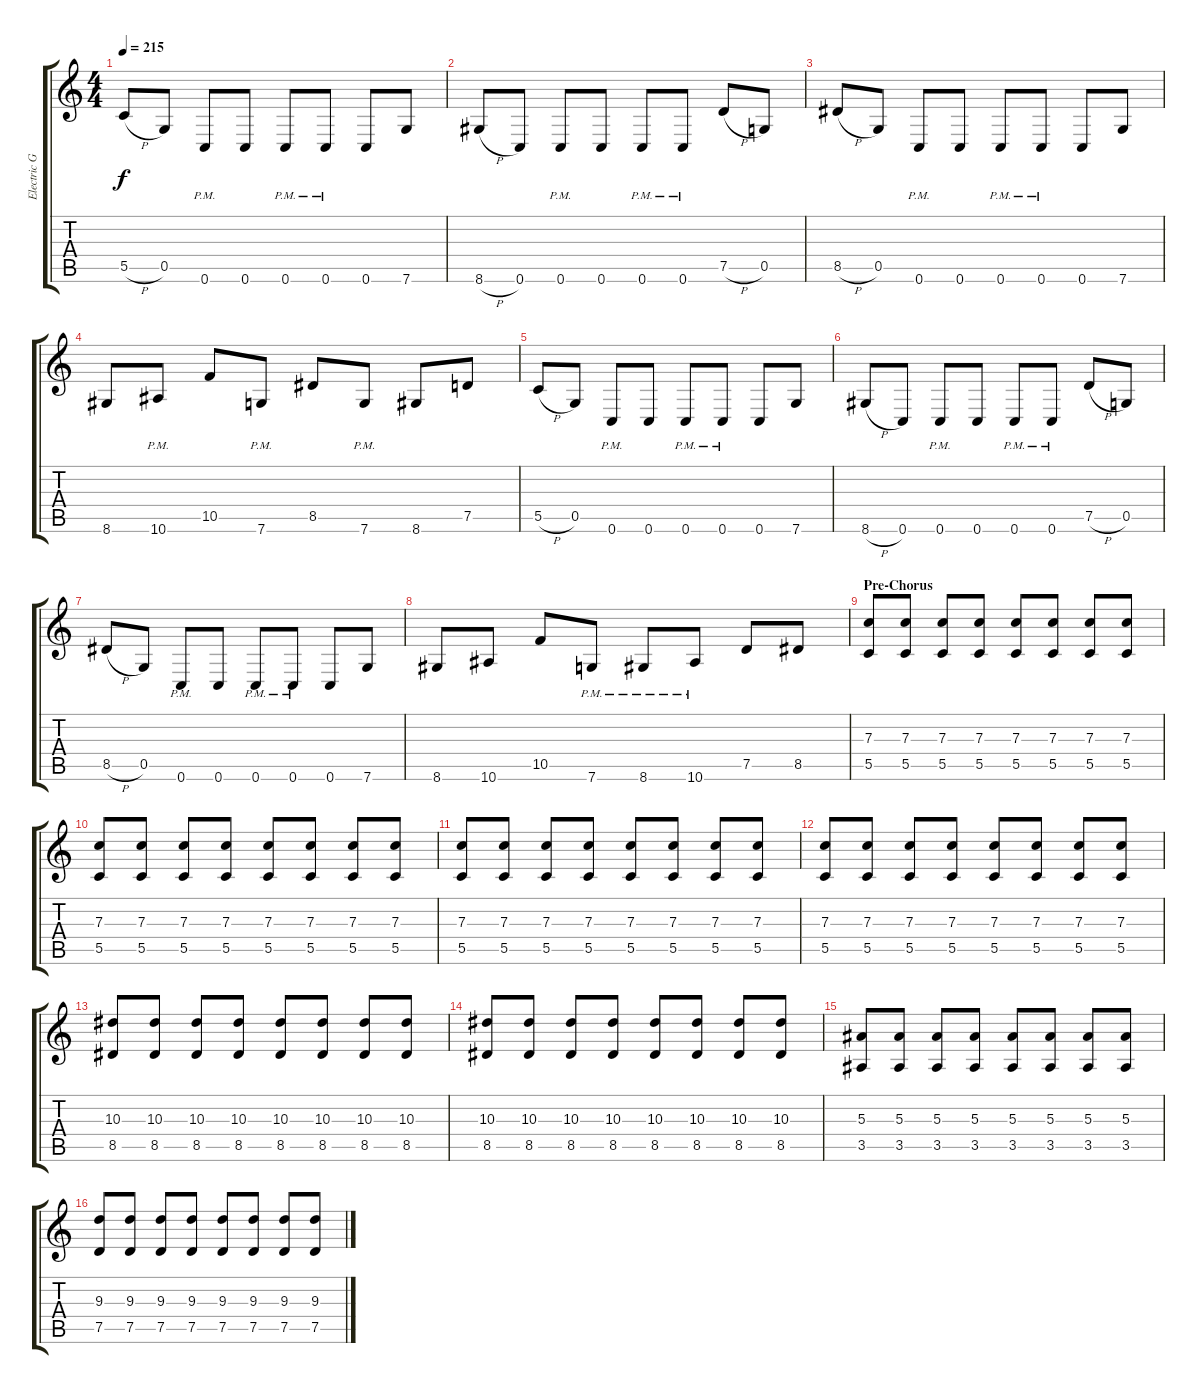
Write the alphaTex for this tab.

\track ("Electric Guitar" "Electric G") {instrument distortionguitar}
\staff {score tabs}
\tuning (D4 A3 F3 C3 G2 C2) {hide}
\ts (4 4)
\tempo 215
\clef g2
\ks c
5.5{h}.8{dy f} 0.5.8 0.6{pm}.8 0.6.8 0.6{pm}.8 0.6{pm}.8 0.6.8 7.6.8 |
8.6{h}.8 0.6.8 0.6{pm}.8 0.6.8 0.6{pm}.8 0.6{pm}.8 7.5{h}.8 0.5.8 |
8.5{h}.8 0.5.8 0.6{pm}.8 0.6.8 0.6{pm}.8 0.6{pm}.8 0.6.8 7.6.8 |
8.6.8 10.6{pm}.8 10.5.8 7.6{pm}.8 8.5.8 7.6{pm}.8 8.6.8 7.5.8 |
5.5{h}.8 0.5.8 0.6{pm}.8 0.6.8 0.6{pm}.8 0.6{pm}.8 0.6.8 7.6.8 |
8.6{h}.8 0.6.8 0.6{pm}.8 0.6.8 0.6{pm}.8 0.6{pm}.8 7.5{h}.8 0.5.8 |
8.5{h}.8 0.5.8 0.6{pm}.8 0.6.8 0.6{pm}.8 0.6{pm}.8 0.6.8 7.6.8 |
8.6.8 10.6.8 10.5.8 7.6{pm}.8 8.6{pm}.8 10.6{pm}.8 7.5.8 8.5.8 |
\section ("" "Pre-Chorus")
(7.3 5.5).8 (7.3 5.5).8 (7.3 5.5).8 (7.3 5.5).8 (7.3 5.5).8 (7.3 5.5).8 (7.3 5.5).8 (7.3 5.5).8 |
(7.3 5.5).8 (7.3 5.5).8 (7.3 5.5).8 (7.3 5.5).8 (7.3 5.5).8 (7.3 5.5).8 (7.3 5.5).8 (7.3 5.5).8 |
(7.3 5.5).8 (7.3 5.5).8 (7.3 5.5).8 (7.3 5.5).8 (7.3 5.5).8 (7.3 5.5).8 (7.3 5.5).8 (7.3 5.5).8 |
(7.3 5.5).8 (7.3 5.5).8 (7.3 5.5).8 (7.3 5.5).8 (7.3 5.5).8 (7.3 5.5).8 (7.3 5.5).8 (7.3 5.5).8 |
(10.3 8.5).8 (10.3 8.5).8 (10.3 8.5).8 (10.3 8.5).8 (10.3 8.5).8 (10.3 8.5).8 (10.3 8.5).8 (10.3 8.5).8 |
(10.3 8.5).8 (10.3 8.5).8 (10.3 8.5).8 (10.3 8.5).8 (10.3 8.5).8 (10.3 8.5).8 (10.3 8.5).8 (10.3 8.5).8 |
(5.3 3.5).8 (5.3 3.5).8 (5.3 3.5).8 (5.3 3.5).8 (5.3 3.5).8 (5.3 3.5).8 (5.3 3.5).8 (5.3 3.5).8 |
(9.3 7.5).8 (9.3 7.5).8 (9.3 7.5).8 (9.3 7.5).8 (9.3 7.5).8 (9.3 7.5).8 (9.3 7.5).8 (9.3 7.5).8
